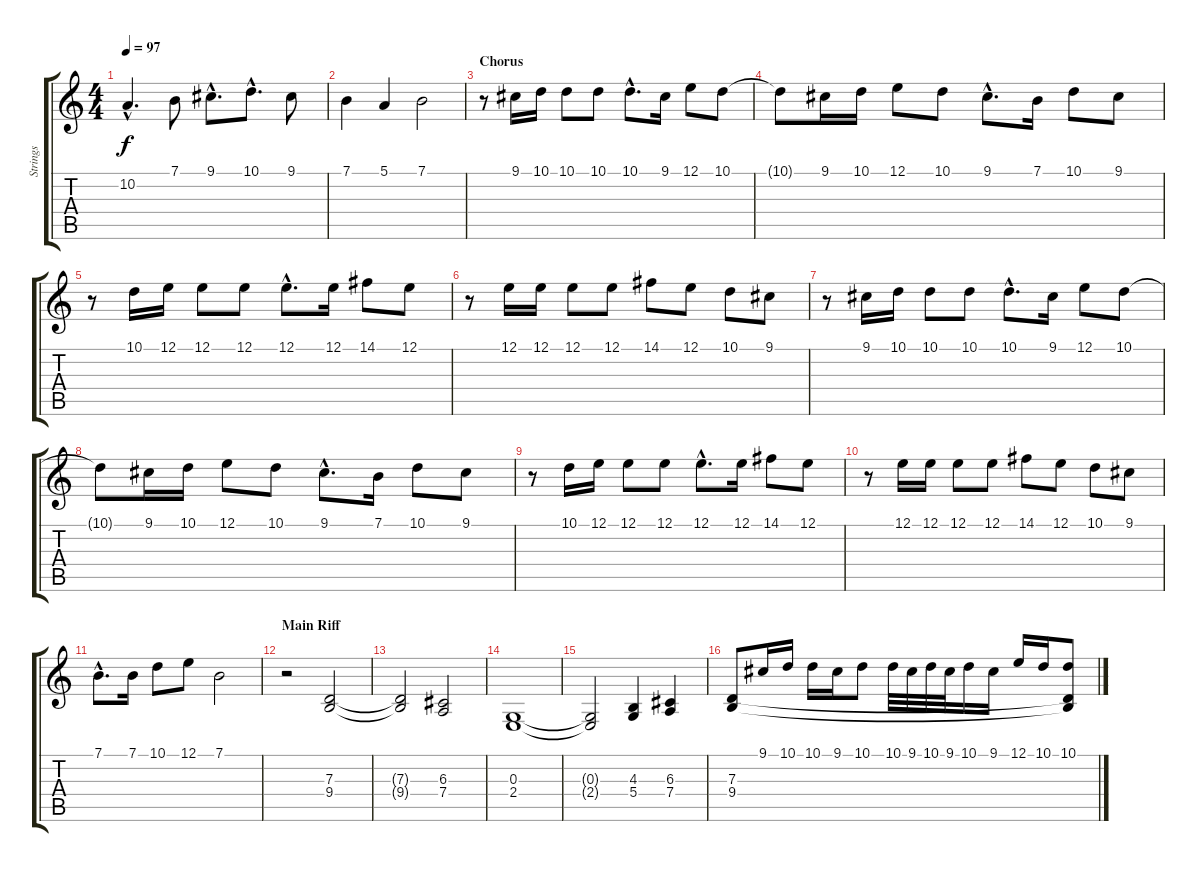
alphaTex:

\track ("Strings" "Strings") {instrument stringensemble1}
\staff {score tabs}
\tuning (E4 B3 G3 D3 A2 E2) {hide}
\ts (4 4)
\tempo 97
\clef g2
\ks c
10.2{hac}.4{d dy f} 7.1.8 9.1{hac}.8{d} 10.1{hac}.8{d} 9.1.8 |
7.1.4 5.1.4 7.1.2 |
\section ("" "Chorus")
r.8 9.1.16 10.1.16 10.1.8 10.1.8 10.1{hac}.8{d} 9.1.16 12.1.8 10.1.8 |
10.1{t}.8 9.1.16 10.1.16 12.1.8 10.1.8 9.1{hac}.8{d} 7.1.16 10.1.8 9.1.8 |
r.8 10.1.16 12.1.16 12.1.8 12.1.8 12.1{hac}.8{d} 12.1.16 14.1.8 12.1.8 |
r.8 12.1.16 12.1.16 12.1.8 12.1.8 14.1.8 12.1.8 10.1.8 9.1.8 |
r.8 9.1.16 10.1.16 10.1.8 10.1.8 10.1{hac}.8{d} 9.1.16 12.1.8 10.1.8 |
10.1{t}.8 9.1.16 10.1.16 12.1.8 10.1.8 9.1{hac}.8{d} 7.1.16 10.1.8 9.1.8 |
r.8 10.1.16 12.1.16 12.1.8 12.1.8 12.1{hac}.8{d} 12.1.16 14.1.8 12.1.8 |
r.8 12.1.16 12.1.16 12.1.8 12.1.8 14.1.8 12.1.8 10.1.8 9.1.8 |
7.1{hac}.8{d} 7.1.16 10.1.8 12.1.8 7.1.2 |
\section ("" "Main Riff")
r.2 (7.3 9.4).2 |
(7.3{t} 9.4{t}).2 (6.3 7.4).2 |
(0.3 2.4).1 |
(0.3{t} 2.4{t}).2 (4.3 5.4).4 (6.3 7.4).4 |
(7.3 9.4).8 9.1.16 10.1.16 10.1.16 9.1.16 10.1.8 10.1.32 9.1.32 10.1.32 9.1.32 10.1.16 9.1.16 12.1.16 10.1.16 (10.1 7.3{t} 9.4{t}).8
